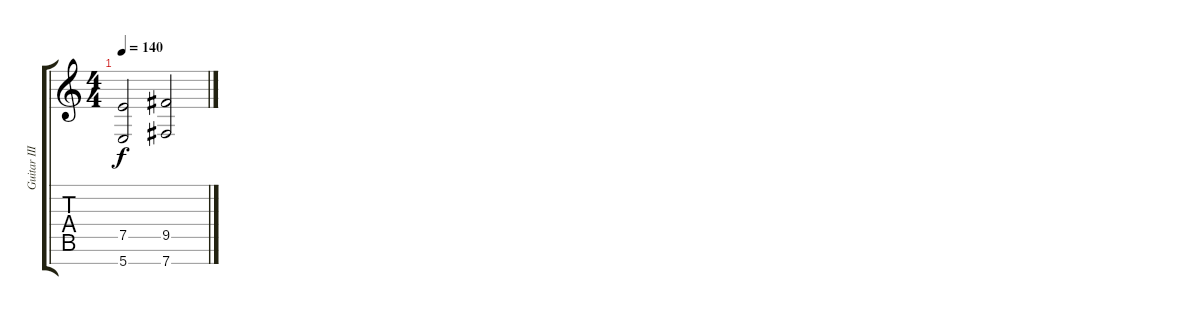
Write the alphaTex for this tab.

\track ("Guitar III" "Guitar III") {instrument distortionguitar}
\staff {score tabs}
\tuning (E4 B3 G3 D3 A2 E2 B1) {hide}
\ts (4 4)
\tempo 140
\clef g2
\ks c
(7.5 5.7).2{dy f} (9.5 7.7).2
